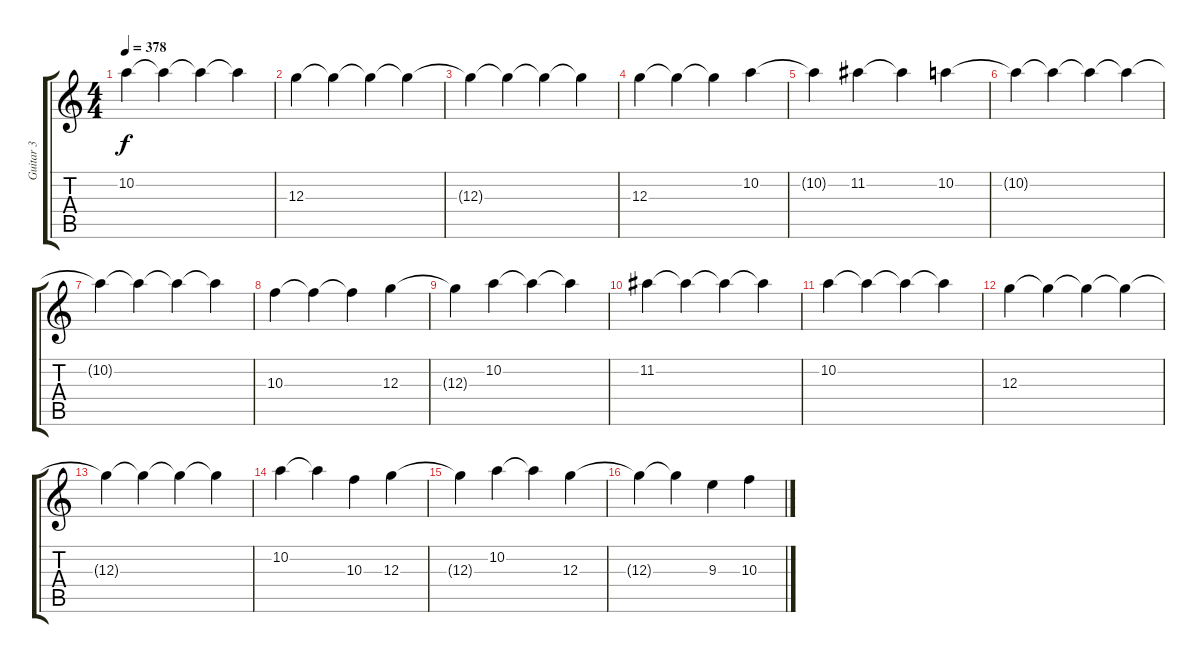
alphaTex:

\track ("Guitar 3" "Guitar 3") {instrument distortionguitar}
\staff {score tabs}
\tuning (E4 B3 G3 D3 A2 D2) {hide}
\ts (4 4)
\tempo 378
\clef g2
\ks c
10.2.4{dy f} 10.2{t}.4 10.2{t}.4 10.2{t}.4 |
12.3.4 12.3{t}.4 12.3{t}.4 12.3{t}.4 |
12.3{t}.4 12.3{t}.4 12.3{t}.4 12.3{t}.4 |
12.3.4 12.3{t}.4 12.3{t}.4 10.2.4 |
10.2{t}.4 11.2.4 11.2{t}.4 10.2.4 |
10.2{t}.4 10.2{t}.4 10.2{t}.4 10.2{t}.4 |
10.2{t}.4 10.2{t}.4 10.2{t}.4 10.2{t}.4 |
10.3.4 10.3{t}.4 10.3{t}.4 12.3.4 |
12.3{t}.4 10.2.4 10.2{t}.4 10.2{t}.4 |
11.2.4 11.2{t}.4 11.2{t}.4 11.2{t}.4 |
10.2.4 10.2{t}.4 10.2{t}.4 10.2{t}.4 |
12.3.4 12.3{t}.4 12.3{t}.4 12.3{t}.4 |
12.3{t}.4 12.3{t}.4 12.3{t}.4 12.3{t}.4 |
10.2.4 10.2{t}.4 10.3.4 12.3.4 |
12.3{t}.4 10.2.4 10.2{t}.4 12.3.4 |
12.3{t}.4 12.3{t}.4 9.3.4 10.3{sl}.4
